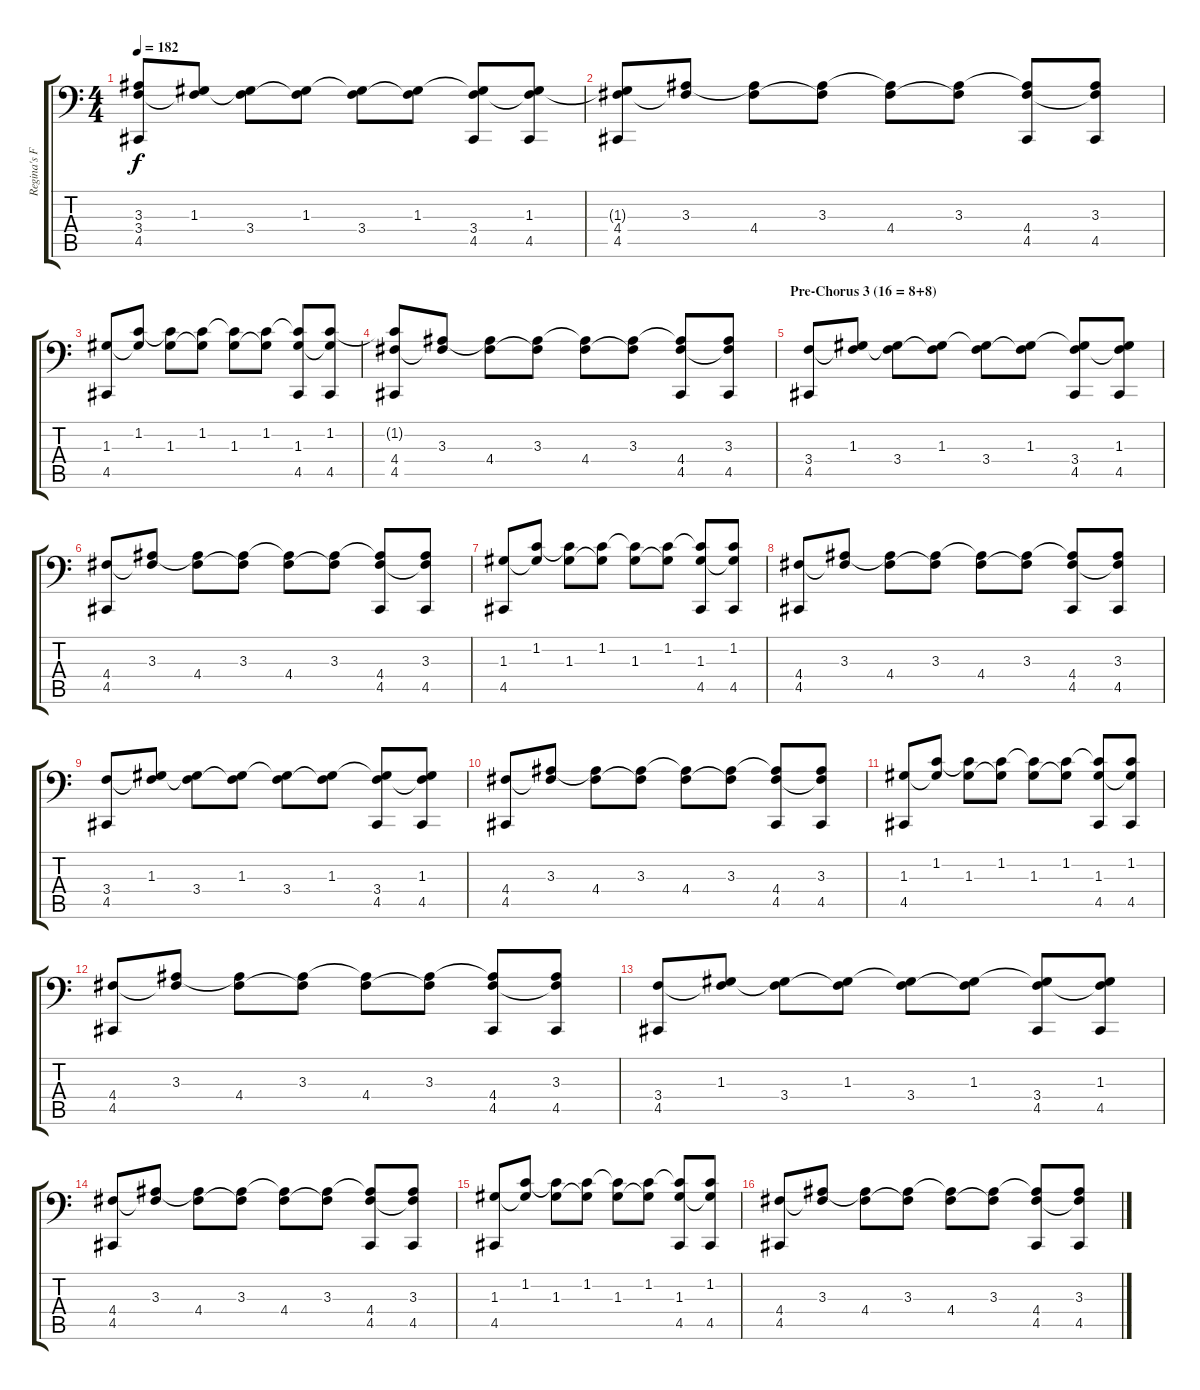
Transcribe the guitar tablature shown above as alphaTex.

\track ("Regina's Fingers" "Regina's F") {instrument brightacousticpiano}
\staff {score tabs}
\tuning (E4 B3 G3 D3 A1 E0) {hide}
\ts (4 4)
\tempo 182
\clef f4
\ks c
(3.3{t} 3.4 4.5).8{dy f} (1.3 3.4{t}).8 (1.3{t} 3.4).8 (1.3 3.4{t}).8 (1.3{t} 3.4).8 (1.3 3.4{t}).8 (1.3{t} 3.4 4.5).8 (1.3 3.4{t} 4.5).8 |
(1.3{t} 4.4 4.5).8 (3.3 4.4{t}).8 (3.3{t} 4.4).8 (3.3 4.4{t}).8 (3.3{t} 4.4).8 (3.3 4.4{t}).8 (3.3{t} 4.4 4.5).8 (3.3 4.4{t} 4.5).8 |
(1.3 4.5).8 (1.2 1.3{t}).8 (1.2{t} 1.3).8 (1.2 1.3{t}).8 (1.2{t} 1.3).8 (1.2 1.3{t}).8 (1.2{t} 1.3 4.5).8 (1.2 1.3{t} 4.5).8 |
(1.2{t} 4.4 4.5).8 (3.3 4.4{t}).8 (3.3{t} 4.4).8 (3.3 4.4{t}).8 (3.3{t} 4.4).8 (3.3 4.4{t}).8 (3.3{t} 4.4 4.5).8 (3.3 4.4{t} 4.5).8 |
\section ("" "Pre-Chorus 3 (16 = 8+8)")
(3.4 4.5).8 (1.3 3.4{t}).8 (1.3{t} 3.4).8 (1.3 3.4{t}).8 (1.3{t} 3.4).8 (1.3 3.4{t}).8 (1.3{t} 3.4 4.5).8 (1.3 3.4{t} 4.5).8 |
(4.4 4.5).8 (3.3 4.4{t}).8 (3.3{t} 4.4).8 (3.3 4.4{t}).8 (3.3{t} 4.4).8 (3.3 4.4{t}).8 (3.3{t} 4.4 4.5).8 (3.3 4.4{t} 4.5).8 |
(1.3 4.5).8 (1.2 1.3{t}).8 (1.2{t} 1.3).8 (1.2 1.3{t}).8 (1.2{t} 1.3).8 (1.2 1.3{t}).8 (1.2{t} 1.3 4.5).8 (1.2 1.3{t} 4.5).8 |
(4.4 4.5).8 (3.3 4.4{t}).8 (3.3{t} 4.4).8 (3.3 4.4{t}).8 (3.3{t} 4.4).8 (3.3 4.4{t}).8 (3.3{t} 4.4 4.5).8 (3.3 4.4{t} 4.5).8 |
(3.4 4.5).8 (1.3 3.4{t}).8 (1.3{t} 3.4).8 (1.3 3.4{t}).8 (1.3{t} 3.4).8 (1.3 3.4{t}).8 (1.3{t} 3.4 4.5).8 (1.3 3.4{t} 4.5).8 |
(4.4 4.5).8 (3.3 4.4{t}).8 (3.3{t} 4.4).8 (3.3 4.4{t}).8 (3.3{t} 4.4).8 (3.3 4.4{t}).8 (3.3{t} 4.4 4.5).8 (3.3 4.4{t} 4.5).8 |
(1.3 4.5).8 (1.2 1.3{t}).8 (1.2{t} 1.3).8 (1.2 1.3{t}).8 (1.2{t} 1.3).8 (1.2 1.3{t}).8 (1.2{t} 1.3 4.5).8 (1.2 1.3{t} 4.5).8 |
(4.4 4.5).8 (3.3 4.4{t}).8 (3.3{t} 4.4).8 (3.3 4.4{t}).8 (3.3{t} 4.4).8 (3.3 4.4{t}).8 (3.3{t} 4.4 4.5).8 (3.3 4.4{t} 4.5).8 |
(3.4 4.5).8 (1.3 3.4{t}).8 (1.3{t} 3.4).8 (1.3 3.4{t}).8 (1.3{t} 3.4).8 (1.3 3.4{t}).8 (1.3{t} 3.4 4.5).8 (1.3 3.4{t} 4.5).8 |
(4.4 4.5).8 (3.3 4.4{t}).8 (3.3{t} 4.4).8 (3.3 4.4{t}).8 (3.3{t} 4.4).8 (3.3 4.4{t}).8 (3.3{t} 4.4 4.5).8 (3.3 4.4{t} 4.5).8 |
(1.3 4.5).8 (1.2 1.3{t}).8 (1.2{t} 1.3).8 (1.2 1.3{t}).8 (1.2{t} 1.3).8 (1.2 1.3{t}).8 (1.2{t} 1.3 4.5).8 (1.2 1.3{t} 4.5).8 |
(4.4 4.5).8 (3.3 4.4{t}).8 (3.3{t} 4.4).8 (3.3 4.4{t}).8 (3.3{t} 4.4).8 (3.3 4.4{t}).8 (3.3{t} 4.4 4.5).8 (3.3 4.4{t} 4.5).8
